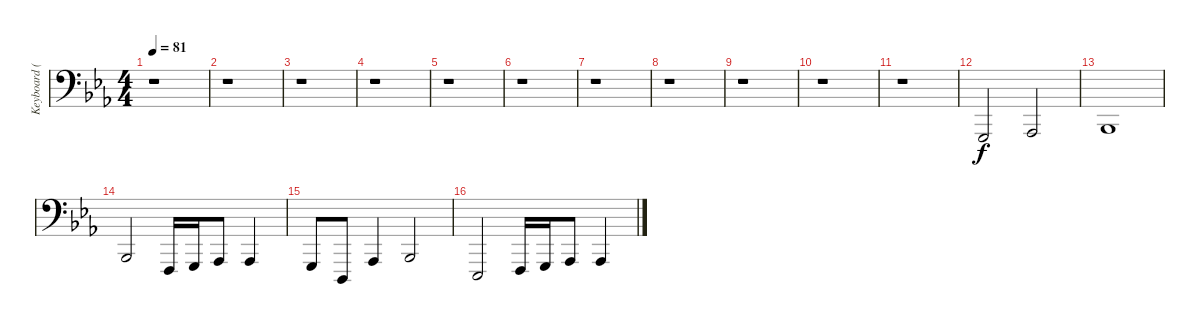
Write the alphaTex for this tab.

\track ("Keyboard (Left Hand)" "Keyboard (") {instrument synthbrass1}
\staff {score}
\tuning (G2 D2 A1 E1 B0) {hide}
\ts (4 4)
\tempo 81
\clef f4
\ks eb
r.1{dy f} |
r.1 |
r.1 |
r.1 |
r.1 |
r.1 |
r.1 |
r.1 |
r.1 |
r.1 |
r.1 |
3.4.2 4.4.2 |
1.3.1 |
1.3.2 6.5.16 3.4.16 4.4.8 4.4.4 |
3.4.8 3.5.8 4.4.4 1.3.2 |
4.5.2 6.5.16 3.4.16 4.4.8 4.4.4
